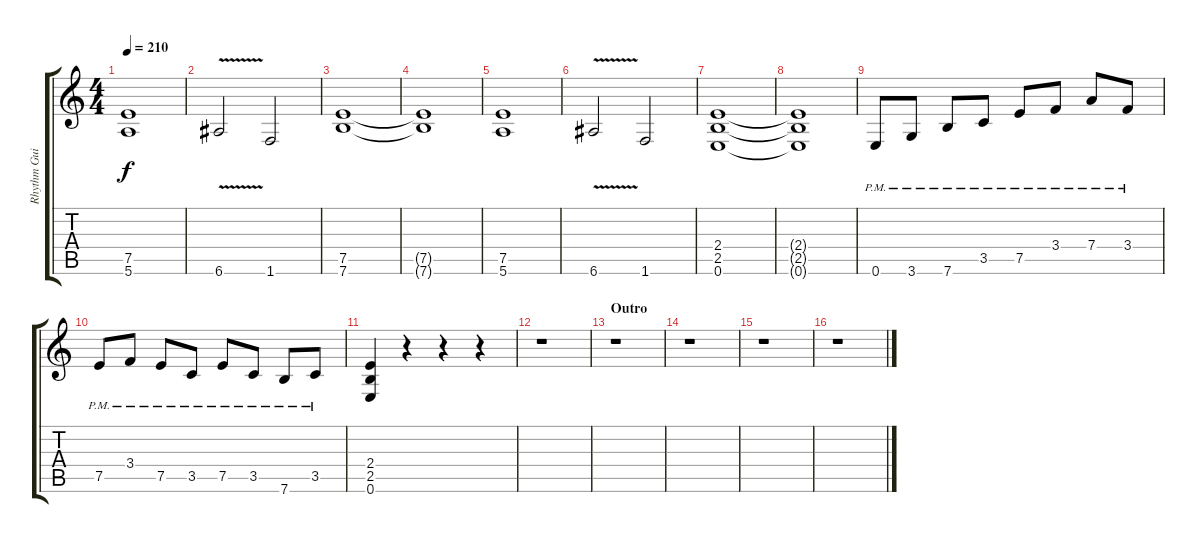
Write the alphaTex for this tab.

\track ("Rhythm Guitar L" "Rhythm Gui") {instrument distortionguitar}
\staff {score tabs}
\tuning (E4 B3 G3 D3 A2 E2) {hide}
\ts (4 4)
\tempo 210
\clef g2
\ks c
(7.5 5.6).1{dy f} |
6.6{v}.2 1.6.2 |
(7.5 7.6).1 |
(7.5{t} 7.6{t}).1 |
(7.5 5.6).1 |
6.6{v}.2 1.6.2 |
(2.4 2.5 0.6).1 |
(2.4{t} 2.5{t} 0.6{t}).1 |
0.6{pm}.8 3.6{pm}.8 7.6{pm}.8 3.5{pm}.8 7.5{pm}.8 3.4{pm}.8 7.4{pm}.8 3.4{pm}.8 |
7.5{pm}.8 3.4{pm}.8 7.5{pm}.8 3.5{pm}.8 7.5{pm}.8 3.5{pm}.8 7.6{pm}.8 3.5{pm}.8 |
(2.4 2.5 0.6).4 r.4 r.4 r.4 |
r.1 |
\section ("" "Outro")
r.1 |
r.1 |
r.1 |
r.1
